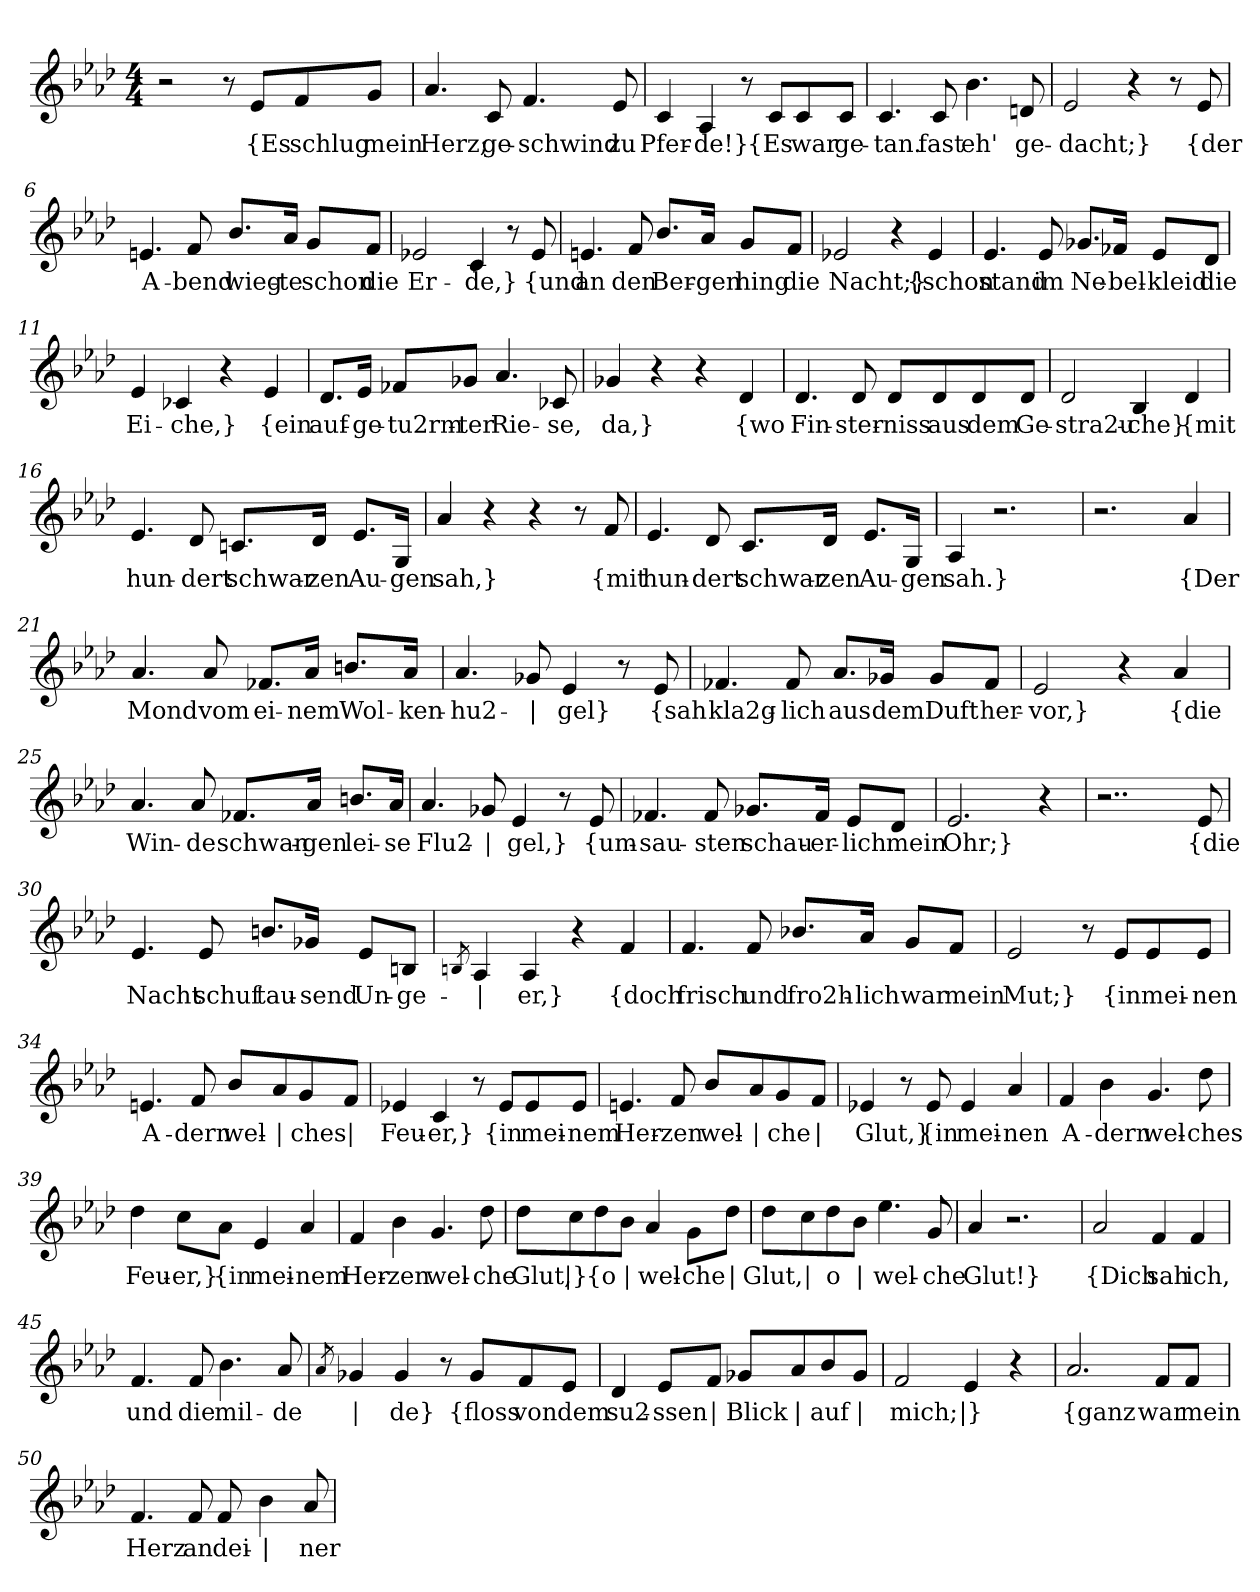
**kern	**text
*part1	*part1
*staff1	*staff1
*clefG2	*
*k[b-e-a-d-]	*
*M4/4	*
=1	=1
2r	.
8r	.
!	!LO:LY:b
8e-/L	{Es
!	!LO:LY:b
8f/	schlug
!	!LO:LY:b
8g/J	mein
=2	=2
!	!LO:LY:b
4.a-/	Herz;
!	!LO:LY:b
8c/	ge-
!	!LO:LY:b
4.f/	schwind
!	!LO:LY:b
8e-/	zu
=3	=3
!	!LO:LY:b
4c/	Pfer-
!	!LO:LY:b
4A-/	-de!}
8r	.
!	!LO:LY:b
8c/L	{Es
!	!LO:LY:b
8c/	war
!	!LO:LY:b
8c/J	ge-
=4	=4
!	!LO:LY:b
4.c/	-tan.
!	!LO:LY:b
8c/	fast
!	!LO:LY:b
4.b-\	eh'
!	!LO:LY:b
8dn/	ge-
!!LO:LB:g=z
=5	=5
!	!LO:LY:b
2e-/	-dacht;}
4r	.
8r	.
!	!LO:LY:b
8e-/	{der
=6	=6
!	!LO:LY:b
4.en/	A-
!	!LO:LY:b
8f/	-bend
!	!LO:LY:b
8.b-/L	wieg-
!	!LO:LY:b
16a-/Jk	-te
!	!LO:LY:b
8g/L	schon
!	!LO:LY:b
8f/J	die
=7	=7
!	!LO:LY:b
2e-X/	Er-
!	!LO:LY:b
4c/	-de,}
8r	.
!	!LO:LY:b
8e-/	{und
=8	=8
!	!LO:LY:b
4.en/	an
!	!LO:LY:b
8f/	den
!	!LO:LY:b
8.b-/L	Ber-
!	!LO:LY:b
16a-/Jk	-gen
!	!LO:LY:b
8g/L	hing
!	!LO:LY:b
8f/J	die
!!LO:LB:g=z
=9	=9
!	!LO:LY:b
2e-X/	Nacht;}
4r	.
!	!LO:LY:b
4e-/	{schon
=10	=10
!	!LO:LY:b
4.e-/	stand
!	!LO:LY:b
8e-/	im
!	!LO:LY:b
8.g-X/L	Ne-
!	!LO:LY:b
16f-X/Jk	-bel-
!	!LO:LY:b
8e-/L	-kleid
!	!LO:LY:b
8d-/J	die
=11	=11
!	!LO:LY:b
4e-/	Ei-
!	!LO:LY:b
4c-X/	-che,}
4r	.
!	!LO:LY:b
4e-/	{ein
=12	=12
!	!LO:LY:b
8.d-/L	auf-
!	!LO:LY:b
16e-/Jk	-ge-
!	!LO:LY:b
8f-X/L	-tu2rm-
!	!LO:LY:b
8g-X/J	-ter
!	!LO:LY:b
4.a-/	Rie-
!	!LO:LY:b
8c-X/	-se,
!!LO:LB:g=z
=13	=13
!	!LO:LY:b
4g-X/	da,}
4r	.
4r	.
!	!LO:LY:b
4d-/	{wo
=14	=14
!	!LO:LY:b
4.d-/	Fin-
!	!LO:LY:b
8d-/	-ster-
!	!LO:LY:b
8d-/L	-niss
!	!LO:LY:b
8d-/	aus
!	!LO:LY:b
8d-/	dem
!	!LO:LY:b
8d-/J	Ge-
=15	=15
!	!LO:LY:b
2d-/	stra2u-
!	!LO:LY:b
4B-/	-che}
!	!LO:LY:b
4d-/	{mit
=16	=16
!	!LO:LY:b
4.e-/	hun-
!	!LO:LY:b
8d-/	-dert
!	!LO:LY:b
8.cn/L	schwar-
!	!LO:LY:b
16d-/Jk	-zen
!	!LO:LY:b
8.e-/L	Au-
!	!LO:LY:b
16G/Jk	-gen
!!LO:LB:g=z
=17	=17
!	!LO:LY:b
4a-/	sah,}
4r	.
4r	.
8r	.
!	!LO:LY:b
8f/	{mit
=18	=18
!	!LO:LY:b
4.e-/	hun-
!	!LO:LY:b
8d-/	-dert
!	!LO:LY:b
8.c/L	schwar-
!	!LO:LY:b
16d-/Jk	-zen
!	!LO:LY:b
8.e-/L	Au-
!	!LO:LY:b
16G/Jk	-gen
=19	=19
!	!LO:LY:b
4A-/	sah.}
2.r	.
=20	=20
2.r	.
!	!LO:LY:b
4a-/	{Der
=21	=21
!	!LO:LY:b
4.a-/	Mond
!	!LO:LY:b
8a-/	vom
!	!LO:LY:b
8.f-X/L	ei-
!	!LO:LY:b
16a-/Jk	-nem
!	!LO:LY:b
8.bn/L	Wol-
!	!LO:LY:b
16a-/Jk	-ken-
!!LO:LB:g=z
=22	=22
!	!LO:LY:b
4.a-/	-hu2-
!	!LO:LY:b
8g-X/	|
!	!LO:LY:b
4e-/	-gel}
8r	.
!	!LO:LY:b
8e-/	{sah
=23	=23
!	!LO:LY:b
4.f-X/	kla2g-
!	!LO:LY:b
8f-/	-lich
!	!LO:LY:b
8.a-/L	aus
!	!LO:LY:b
16g-X/Jk	dem
!	!LO:LY:b
8g-/L	Duft
!	!LO:LY:b
8f-/J	her-
=24	=24
!	!LO:LY:b
2e-/	-vor,}
4r	.
!	!LO:LY:b
4a-/	{die
=25	=25
!	!LO:LY:b
4.a-/	Win-
!	!LO:LY:b
8a-/	-de
!	!LO:LY:b
8.f-X/L	schwan-
!	!LO:LY:b
16a-/Jk	-gen
!	!LO:LY:b
8.bn/L	lei-
!	!LO:LY:b
16a-/Jk	-se
!!LO:LB:g=z
=26	=26
!	!LO:LY:b
4.a-/	Flu2-
!	!LO:LY:b
8g-X/	|
!	!LO:LY:b
4e-/	-gel,}
8r	.
!	!LO:LY:b
8e-/	{um-
=27	=27
!	!LO:LY:b
4.f-X/	-sau-
!	!LO:LY:b
8f-/	-sten
!	!LO:LY:b
8.g-X/L	schau-
!	!LO:LY:b
16f-/Jk	-er-
!	!LO:LY:b
8e-/L	-lich
!	!LO:LY:b
8d-/J	mein
=28	=28
!	!LO:LY:b
2.e-/	Ohr;}
4r	.
=29	=29
2..r	.
!	!LO:LY:b
8e-/	{die
!!LO:LB:g=z
=30	=30
!	!LO:LY:b
4.e-/	Nacht
!	!LO:LY:b
8e-/	schuf
!	!LO:LY:b
8.bn/L	tau-
!	!LO:LY:b
16g-X/Jk	-send
!	!LO:LY:b
8e-/L	Un-
!	!LO:LY:b
8Bn/J	-ge-
=31	=31
8qBn/	.
!	!LO:LY:b
4A-/	|
!	!LO:LY:b
4A-/	-er,}
4r	.
!	!LO:LY:b
4f/	{doch
=32	=32
!	!LO:LY:b
4.f/	frisch
!	!LO:LY:b
8f/	und
!	!LO:LY:b
8.b-X/L	fro2h-
!	!LO:LY:b
16a-/Jk	-lich
!	!LO:LY:b
8g/L	war
!	!LO:LY:b
8f/J	mein
!!LO:LB:g=z
=33	=33
!	!LO:LY:b
2e-/	Mut;}
8r	.
!	!LO:LY:b
8e-/L	{in
!	!LO:LY:b
8e-/	mei-
!	!LO:LY:b
8e-/J	-nen
=34	=34
!	!LO:LY:b
4.en/	A-
!	!LO:LY:b
8f/	-dern
!	!LO:LY:b
8b-/L	wel-
!	!LO:LY:b
8a-/	|
!	!LO:LY:b
8g/	-ches
!	!LO:LY:b
8f/J	|
=35	=35
!	!LO:LY:b
4e-X/	Feu-
!	!LO:LY:b
4c/	-er,}
8r	.
!	!LO:LY:b
8e-/L	{in
!	!LO:LY:b
8e-/	mei-
!	!LO:LY:b
8e-/J	-nem
=36	=36
!	!LO:LY:b
4.en/	Her-
!	!LO:LY:b
8f/	-zen
!	!LO:LY:b
8b-/L	wel-
!	!LO:LY:b
8a-/	|
!	!LO:LY:b
8g/	-che
!	!LO:LY:b
8f/J	|
!!LO:LB:g=z
=37	=37
!	!LO:LY:b
4e-X/	Glut,}
8r	.
!	!LO:LY:b
8e-/	{in
!	!LO:LY:b
4e-/	mei-
!	!LO:LY:b
4a-/	-nen
=38	=38
!	!LO:LY:b
4f/	A-
!	!LO:LY:b
4b-\	-dern
!	!LO:LY:b
4.g/	wel-
!	!LO:LY:b
8dd-\	-ches
=39	=39
!	!LO:LY:b
4dd-\	Feu-
!	!LO:LY:b
8cc\L	-er,}
!	!LO:LY:b
8a-\J	{in
!	!LO:LY:b
4e-/	mei-
!	!LO:LY:b
4a-/	-nem
=40	=40
!	!LO:LY:b
4f/	Her-
!	!LO:LY:b
4b-\	-zen
!	!LO:LY:b
4.g/	wel-
!	!LO:LY:b
8dd-\	-che
!!LO:PB:g=z
=41	=41
!	!LO:LY:b
8dd-\L	Glut,
!	!LO:LY:b
8cc\	|}
!	!LO:LY:b
8dd-\	{o
!	!LO:LY:b
8b-\J	|
!	!LO:LY:b
4a-/	wel-
!	!LO:LY:b
8g\L	-che
!	!LO:LY:b
8dd-\J	|
=42	=42
!	!LO:LY:b
8dd-\L	Glut,
!	!LO:LY:b
8cc\	|
!	!LO:LY:b
8dd-\	o
!	!LO:LY:b
8b-\J	|
!	!LO:LY:b
4.ee-\	wel-
!	!LO:LY:b
8g/	-che
=43	=43
!	!LO:LY:b
4a-/	Glut!}
2.r	.
=44	=44
!	!LO:LY:b
2a-/	{Dich
!	!LO:LY:b
4f/	sah
!	!LO:LY:b
4f/	ich,
=45	=45
!	!LO:LY:b
4.f/	und
!	!LO:LY:b
8f/	die
!	!LO:LY:b
4.b-\	mil-
!	!LO:LY:b
8a-/	-de
!!LO:LB:g=z
=46	=46
8qa-/	.
!	!LO:LY:b
4g-X/	|
!	!LO:LY:b
4g-/	-de}
8r	.
!	!LO:LY:b
8g-/L	{floss
!	!LO:LY:b
8f/	von
!	!LO:LY:b
8e-/J	dem
=47	=47
!	!LO:LY:b
4d-/	su2-
!	!LO:LY:b
8e-/L	-ssen
!	!LO:LY:b
8f/J	|
!	!LO:LY:b
8g-X/L	Blick
!	!LO:LY:b
8a-/	|
!	!LO:LY:b
8b-/	auf
!	!LO:LY:b
8g-/J	|
=48	=48
!	!LO:LY:b
2f/	mich;
!	!LO:LY:b
4e-/	|}
4r	.
=49	=49
!	!LO:LY:b
2.a-/	{ganz
!	!LO:LY:b
8f/L	war
!	!LO:LY:b
8f/J	mein
=50	=50
!	!LO:LY:b
4.f/	Herz
!	!LO:LY:b
8f/	an
!	!LO:LY:b
8f/	dei-
!	!LO:LY:b
4b-\	|
!	!LO:LY:b
8a-/	-ner
=	=
*-	*-
